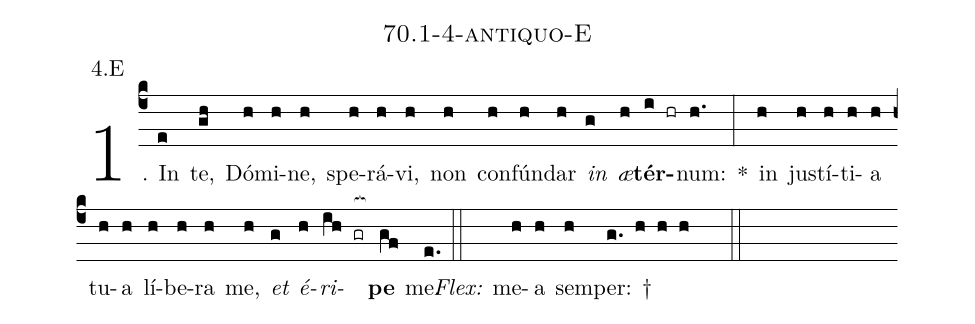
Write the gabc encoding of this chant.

name: 70.1-4-antiquo-E;
annotation: 4.E;
%%
(c4)1. In(e) te,(gh) Dó(h)mi(h)ne,(h) spe(h)rá(h)vi,(h) non(h) con(h)fún(h)dar(h) <i>in</i>(g) <i>æ</i>(h)<b>tér</b>(i hr)num:(h.) *(:) in(h) jus(h)tí(h)ti(h)a(h) tu(h)a(h) lí(h)be(h)ra(h) me,(h) <i>et</i>(g) <i>é</i>(h)<i>ri</i>(ih gr[ocb:1{])<b>pe</b>(gf[ocb:0}]) me.(e.) (::)
<i>Flex:</i>()  me(h)a(h) sem(h)per: †(g. h h h  ::)
